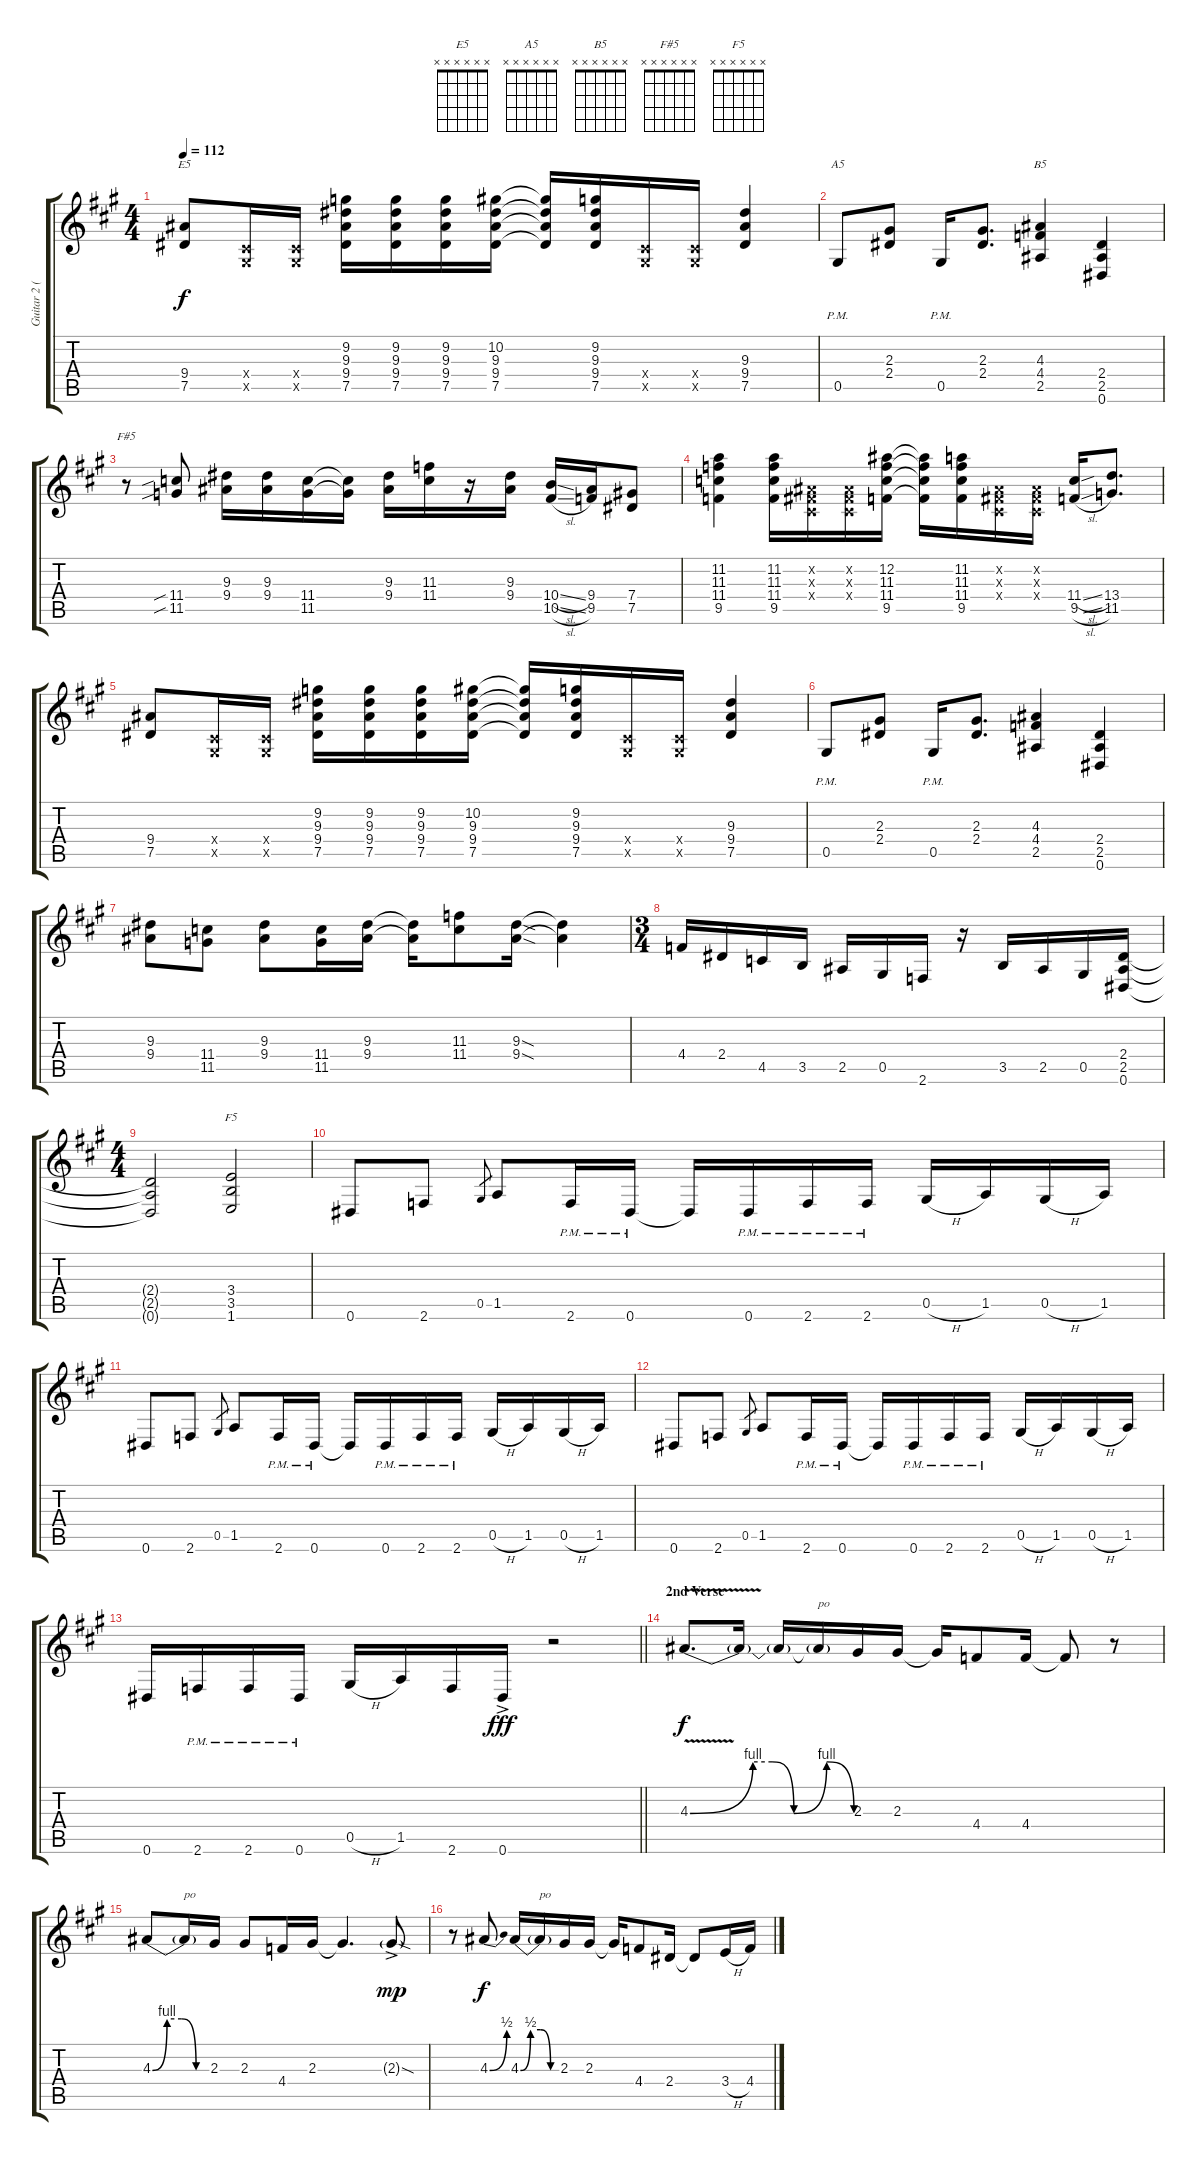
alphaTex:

\track ("Guitar 2 (Izzy)" "Guitar 2 (") {instrument overdrivenguitar}
\staff {score tabs}
\tuning (Eb4 Bb3 Gb3 Db3 Ab2 Eb2) {hide}
\chord ("E5" x x x x x x)
\chord ("A5" x x x x x x)
\chord ("B5" x x x x x x)
\chord ("F#5" x x x x x x)
\chord ("F5" x x x x x x)
\ts (4 4)
\tempo 112
\clef g2
\ks f#minor
(9.4 7.5).8{ch "E5" dy f} (0.4{x} 0.5{x}).16 (0.4{x} 0.5{x}).16 (9.2 9.3 9.4 7.5).16 (9.2 9.3 9.4 7.5).16 (9.2 9.3 9.4 7.5).16 (10.2 9.3 9.4 7.5).16 (10.2{t} 9.3{t} 9.4{t} 7.5{t}).16 (9.2 9.3 9.4 7.5).16 (0.4{x} 0.5{x}).16 (0.4{x} 0.5{x}).16 (9.3 9.4 7.5).4 |
0.5{pm}.8{ch "A5"} (2.3 2.4).8 0.5{pm}.16 (2.3 2.4).8{d} (4.3 4.4 2.5).4{ch "B5"} (2.4 2.5 0.6).4 |
r.8{ch "F#5"} (11.4{sib} 11.5{sib}).8 (9.3 9.4).16 (9.3 9.4).16 (11.4 11.5).16 (11.4{t} 11.5{t}).16 (9.3 9.4).16 (11.3 11.4).16 r.16 (9.3 9.4).16 (10.4{sl} 10.5{sl}).16 (9.4 9.5).16 (7.4 7.5).8 |
(11.2 11.3 11.4 9.5).4 (11.2 11.3 11.4 9.5).16 (0.2{x} 0.3{x} 0.4{x}).16 (0.2{x} 0.3{x} 0.4{x}).16 (12.2 11.3 11.4 9.5).16 (12.2{t} 11.3{t} 11.4{t} 9.5{t}).16 (11.2 11.3 11.4 9.5).16 (0.2{x} 0.3{x} 0.4{x}).16 (0.2{x} 0.3{x} 0.4{x}).16 (11.4{sl} 9.5{sl}).16 (13.4 11.5).8{d} |
(9.4 7.5).8 (0.4{x} 0.5{x}).16 (0.4{x} 0.5{x}).16 (9.2 9.3 9.4 7.5).16 (9.2 9.3 9.4 7.5).16 (9.2 9.3 9.4 7.5).16 (10.2 9.3 9.4 7.5).16 (10.2{t} 9.3{t} 9.4{t} 7.5{t}).16 (9.2 9.3 9.4 7.5).16 (0.4{x} 0.5{x}).16 (0.4{x} 0.5{x}).16 (9.3 9.4 7.5).4 |
0.5{pm}.8 (2.3 2.4).8 0.5{pm}.16 (2.3 2.4).8{d} (4.3 4.4 2.5).4 (2.4 2.5 0.6).4 |
(9.3 9.4).8 (11.4 11.5).8 (9.3 9.4).8 (11.4 11.5).16 (9.3 9.4).16 (9.3{t} 9.4{t}).16 (11.3 11.4).8 (9.3{sod} 9.4{sod}).16 (9.3{t} 9.4{t}).4 |
\ts (3 4)
4.4.16 2.4.16 4.5.16 3.5.16 2.5.16 0.5.16 2.6.16 r.16 3.5.16 2.5.16 0.5.16 (2.4 2.5 0.6).16 |
\ts (4 4)
(2.4{t} 2.5{t} 0.6{t}).2 (3.4 3.5 1.6).2{ch "F5"} |
0.6.8 2.6.8 0.5.8{gr} 1.5.8 2.6{pm}.16 0.6{pm}.16 0.6{t}.16 0.6{pm}.16 2.6{pm}.16 2.6{pm}.16 0.5{h}.16 1.5.16 0.5{h}.16 1.5.16 |
0.6.8 2.6.8 0.5.8{gr} 1.5.8 2.6{pm}.16 0.6{pm}.16 0.6{t}.16 0.6{pm}.16 2.6{pm}.16 2.6{pm}.16 0.5{h}.16 1.5.16 0.5{h}.16 1.5.16 |
0.6.8 2.6.8 0.5.8{gr} 1.5.8 2.6{pm}.16 0.6{pm}.16 0.6{t}.16 0.6{pm}.16 2.6{pm}.16 2.6{pm}.16 0.5{h}.16 1.5.16 0.5{h}.16 1.5.16 |
\barLineRight lightlight
0.6.16 2.6{pm}.16 2.6{pm}.16 0.6{pm}.16 0.5{h}.16 1.5.16 2.6.16 0.6{ac}.16{dy fff} r.2 |
\section ("" "2nd Verse")
4.3{be (custom 0 0 23 4 30 4 38 0 50 4 60 0) v}.8{d dy f} 4.3{t}.16 4.3{t}.16 4.3{t}.16{txt "po"} 2.3.16 2.3.16 2.3{t}.16 4.4.8 4.4.16 4.4{t}.8 r.8 |
4.3{be (custom 0 0 15 4 30 4 45 0 60 0)}.8 4.3{t}.16{txt "po"} 2.3.16 2.3.8 4.4.16 2.3.16 2.3{t}.4{d} 2.3{sod g ac}.8{dy mp} |
r.8 4.3{be (bend 0 0 60 2)}.8{dy f} 4.3{be (custom 0 0 15 2 30 2 45 0 60 0)}.16 4.3{t}.16{txt "po"} 2.3.16 2.3.16 2.3{t}.16 4.4.8 2.4.16 2.4{t}.8 3.4{h}.16 4.4.16
